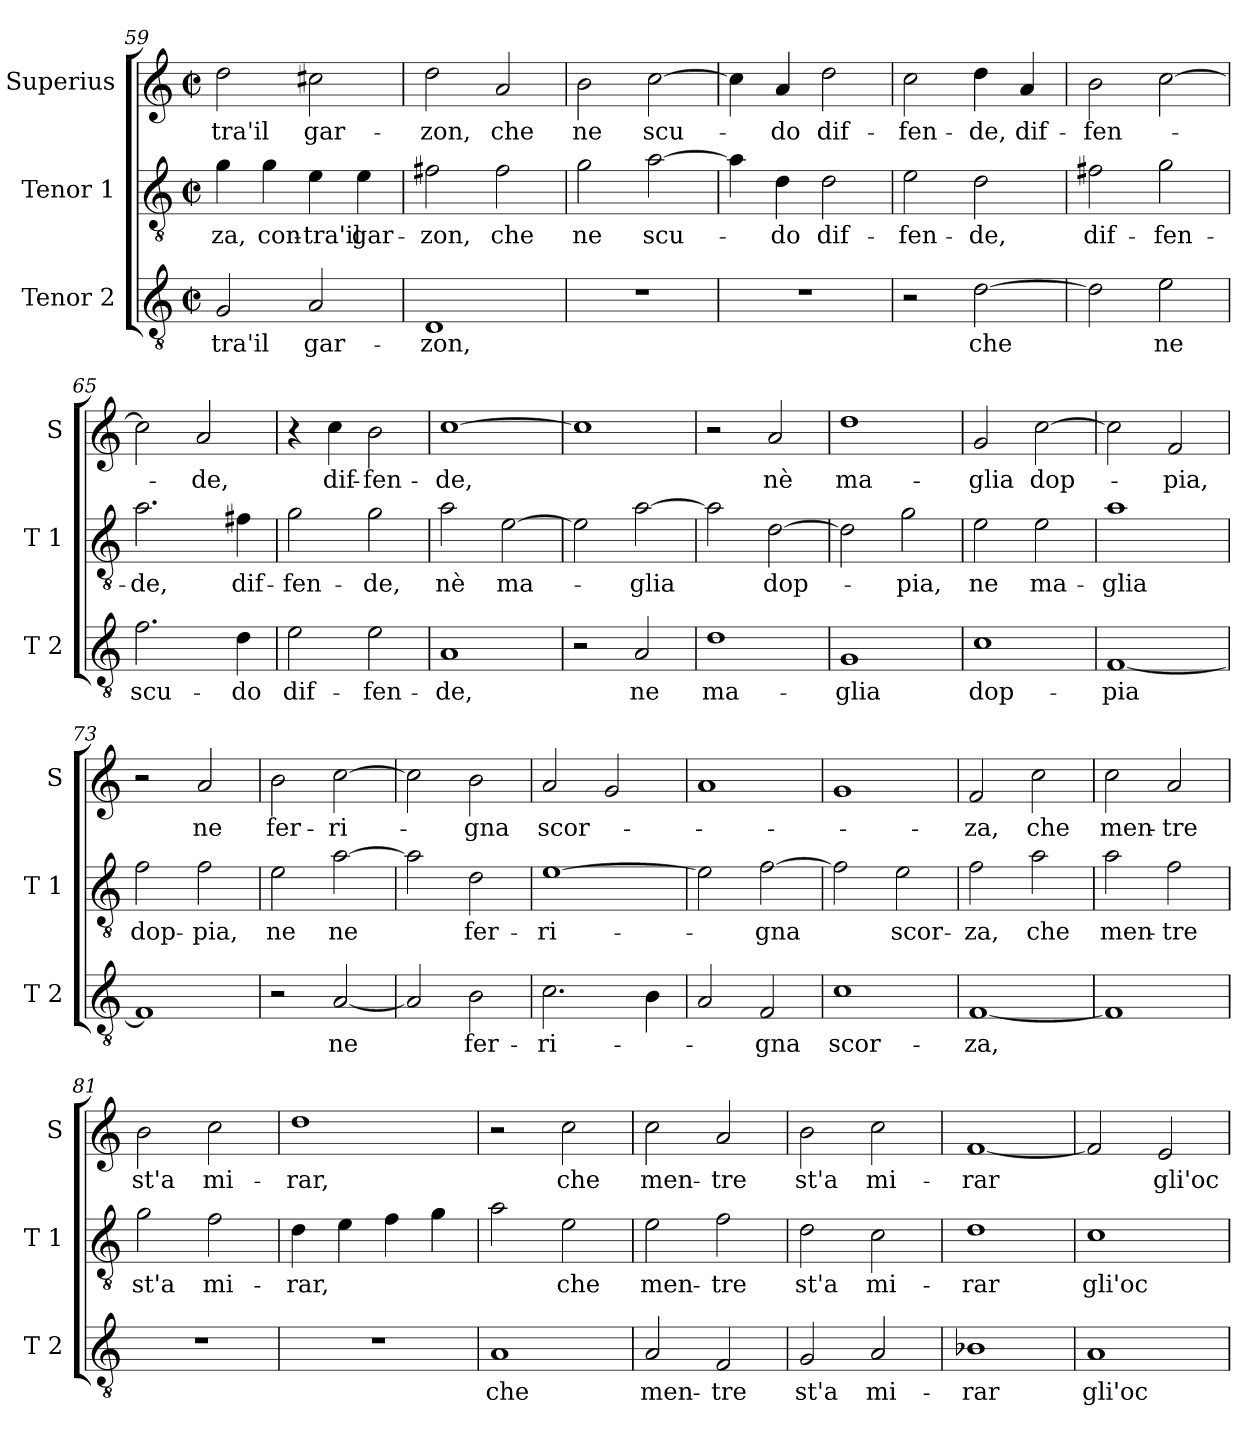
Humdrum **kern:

**kern	**text	**kern	**text	**kern	**text
*part3	*part3	*part2	*part2	*part1	*part1
*staff3	*staff3	*staff2	*staff2	*staff1	*staff1
*I"Tenor 2	*	*I"Tenor 1	*	*I"Superius	*
*I'T 2	*	*I'T 1	*	*I'S	*
*clefGv2	*	*clefGv2	*	*clefG2	*
*k[]	*	*k[]	*	*k[]	*
*C:	*	*C:	*	*C:	*
*M2/2	*	*M2/2	*	*M2/2	*
*met(c|)	*	*met(c|)	*	*met(c|)	*
=59	=59	=59	=59	=59	=59
!	!LO:LY:b	!	!LO:LY:b	!	!LO:LY:b
2G/	-tra'il	4g\	-za,	2dd\	-tra'il
!	!	!	!LO:LY:b	!	!
.	.	4g\	con-	.	.
!	!LO:LY:b	!	!LO:LY:b	!	!LO:LY:b
2A/	gar-	4e\	-tra'il	2cc#X\	gar-
!	!	!	!LO:LY:b	!	!
.	.	4e\	gar-	.	.
=60	=60	=60	=60	=60	=60
!	!LO:LY:b	!	!LO:LY:b	!	!LO:LY:b
1D	-zon,	2f#X\	-zon,	2dd\	-zon,
!	!	!	!LO:LY:b	!	!LO:LY:b
.	.	2f#\	che	2a/	che
=61	=61	=61	=61	=61	=61
!	!	!	!LO:LY:b	!	!LO:LY:b
1r	.	2g\	ne	2b\	ne
!	!	!	!LO:LY:b	!	!LO:LY:b
.	.	[2a\	scu-	[2cc\	scu-
=62	=62	=62	=62	=62	=62
1r	.	4a\]	.	4cc\]	.
!	!	!	!LO:LY:b	!	!LO:LY:b
.	.	4d\	-do	4a/	-do
!	!	!	!LO:LY:b	!	!LO:LY:b
.	.	2d\	dif-	2dd\	dif-
!!LO:LB:g=z
=63	=63	=63	=63	=63	=63
!	!	!	!LO:LY:b	!	!LO:LY:b
2r	.	2e\	-fen-	2cc\	-fen-
!	!LO:LY:b	!	!LO:LY:b	!	!LO:LY:b
[2d\	che	2d\	-de,	4dd\	-de,
!	!	!	!	!	!LO:LY:b
.	.	.	.	4a/	dif-
=64	=64	=64	=64	=64	=64
!	!	!	!LO:LY:b	!	!LO:LY:b
2d\]	.	2f#X\	dif-	2b\	-fen-
!	!LO:LY:b	!	!LO:LY:b	!	!
2e\	ne	2g\	-fen-	[2cc\	.
=65	=65	=65	=65	=65	=65
!	!LO:LY:b	!	!LO:LY:b	!	!
2.f\	scu-	2.a\	-de,	2cc\]	.
!	!	!	!	!	!LO:LY:b
.	.	.	.	2a/	-de,
!	!LO:LY:b	!	!LO:LY:b	!	!
4d\	-do	4f#X\	dif-	.	.
=66	=66	=66	=66	=66	=66
!	!LO:LY:b	!	!LO:LY:b	!	!
2e\	dif-	2g\	-fen-	4r	.
!	!	!	!	!	!LO:LY:b
.	.	.	.	4cc\	dif-
!	!LO:LY:b	!	!LO:LY:b	!	!LO:LY:b
2e\	-fen-	2g\	-de,	2b\	-fen-
=67	=67	=67	=67	=67	=67
!	!LO:LY:b	!	!LO:LY:b	!	!LO:LY:b
1A	-de,	2a\	nè	[1cc	-de,
!	!	!	!LO:LY:b	!	!
.	.	[2e\	ma-	.	.
=68	=68	=68	=68	=68	=68
2r	.	2e\]	.	1cc]	.
!	!LO:LY:b	!	!LO:LY:b	!	!
2A/	ne	[2a\	-glia	.	.
=69	=69	=69	=69	=69	=69
!	!LO:LY:b	!	!	!	!
1d	ma-	2a\]	.	2r	.
!	!	!	!LO:LY:b	!	!LO:LY:b
.	.	[2d\	dop-	2a/	nè
!!LO:LB:g=z
=70	=70	=70	=70	=70	=70
!	!LO:LY:b	!	!	!	!LO:LY:b
1G	-glia	2d\]	.	1dd	ma-
!	!	!	!LO:LY:b	!	!
.	.	2g\	-pia,	.	.
=71	=71	=71	=71	=71	=71
!	!LO:LY:b	!	!LO:LY:b	!	!LO:LY:b
1c	dop-	2e\	ne	2g/	-glia
!	!	!	!LO:LY:b	!	!LO:LY:b
.	.	2e\	ma-	[2cc\	dop-
=72	=72	=72	=72	=72	=72
!	!LO:LY:b	!	!LO:LY:b	!	!
[1F	-pia	1a	-glia	2cc\]	.
!	!	!	!	!	!LO:LY:b
.	.	.	.	2f/	-pia,
=73	=73	=73	=73	=73	=73
!	!	!	!LO:LY:b	!	!
1F]	.	2f\	dop-	2r	.
!	!	!	!LO:LY:b	!	!LO:LY:b
.	.	2f\	-pia,	2a/	ne
=74	=74	=74	=74	=74	=74
!	!	!	!LO:LY:b	!	!LO:LY:b
2r	.	2e\	ne	2b\	fer-
!	!LO:LY:b	!	!LO:LY:b	!	!LO:LY:b
[2A/	ne	[2a\	ne	[2cc\	-ri-
=75	=75	=75	=75	=75	=75
2A/]	.	2a\]	.	2cc\]	.
!	!LO:LY:b	!	!LO:LY:b	!	!LO:LY:b
2B\	fer-	2d\	fer-	2b\	-gna
=76	=76	=76	=76	=76	=76
!	!LO:LY:b	!	!LO:LY:b	!	!LO:LY:b
2.c\	-ri-	[1e	-ri-	2a/	scor-
.	.	.	.	2g/	.
4B\	.	.	.	.	.
=77	=77	=77	=77	=77	=77
2A/	.	2e\]	.	1a	.
!	!LO:LY:b	!	!LO:LY:b	!	!
2F/	-gna	[2f\	-gna	.	.
!!LO:PB:g=z
=78	=78	=78	=78	=78	=78
!	!LO:LY:b	!	!	!	!
1c	scor-	2f\]	.	1g	.
!	!	!	!LO:LY:b	!	!
.	.	2e\	scor-	.	.
=79	=79	=79	=79	=79	=79
!	!LO:LY:b	!	!LO:LY:b	!	!LO:LY:b
[1F	-za,	2f\	-za,	2f/	-za,
!	!	!	!LO:LY:b	!	!LO:LY:b
.	.	2a\	che	2cc\	che
=80	=80	=80	=80	=80	=80
!	!	!	!LO:LY:b	!	!LO:LY:b
1F]	.	2a\	men-	2cc\	men-
!	!	!	!LO:LY:b	!	!LO:LY:b
.	.	2f\	-tre	2a/	-tre
=81	=81	=81	=81	=81	=81
!	!	!	!LO:LY:b	!	!LO:LY:b
1r	.	2g\	st'a	2b\	st'a
!	!	!	!LO:LY:b	!	!LO:LY:b
.	.	2f\	mi-	2cc\	mi-
=82	=82	=82	=82	=82	=82
!	!	!	!LO:LY:b	!	!LO:LY:b
1r	.	4d\	-rar,	1dd	-rar,
.	.	4e\	.	.	.
.	.	4f\	.	.	.
.	.	4g\	.	.	.
=83	=83	=83	=83	=83	=83
!	!LO:LY:b	!	!	!	!
1A	che	2a\	.	2r	.
!	!	!	!LO:LY:b	!	!LO:LY:b
.	.	2e\	che	2cc\	che
=84	=84	=84	=84	=84	=84
!	!LO:LY:b	!	!LO:LY:b	!	!LO:LY:b
2A/	men-	2e\	men-	2cc\	men-
!	!LO:LY:b	!	!LO:LY:b	!	!LO:LY:b
2F/	-tre	2f\	-tre	2a/	-tre
=85	=85	=85	=85	=85	=85
!	!LO:LY:b	!	!LO:LY:b	!	!LO:LY:b
2G/	st'a	2d\	st'a	2b\	st'a
!	!LO:LY:b	!	!LO:LY:b	!	!LO:LY:b
2A/	mi-	2c\	mi-	2cc\	mi-
!!LO:LB:g=z
=86	=86	=86	=86	=86	=86
!	!LO:LY:b	!	!LO:LY:b	!	!LO:LY:b
1B-X	-rar	1d	-rar	[1f	-rar
=87	=87	=87	=87	=87	=87
!	!LO:LY:b	!	!LO:LY:b	!	!
1A	gli'oc-	1c	gli'oc-	2f/]	.
!	!	!	!	!	!LO:LY:b
.	.	.	.	2e/	gli'oc-
=	=	=	=	=	=
*-	*-	*-	*-	*-	*-
